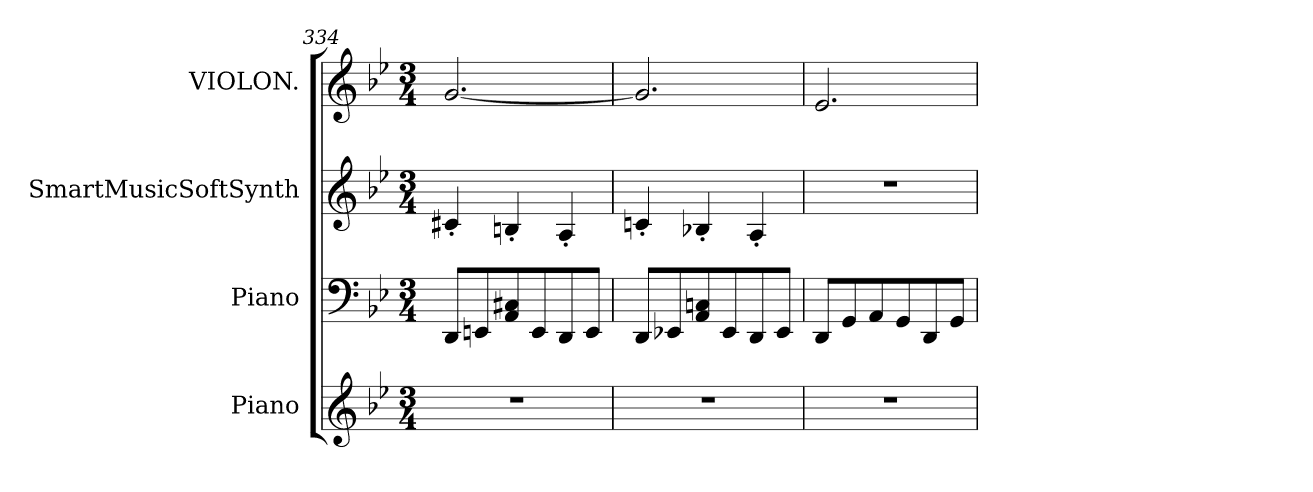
**kern	**kern	**kern	**kern
*part4	*part3	*part2	*part1
*staff4	*staff3	*staff2	*staff1
*I"Piano	*I"Piano	*I"SmartMusicSoftSynth	*I"VIOLON.
*I'P.	*	*	*
*clefG2	*clefF4	*clefG2	*clefG2
*k[b-e-]	*k[b-e-]	*k[b-e-]	*k[b-e-]
*M3/4	*M3/4	*M3/4	*M3/4
=334	=334	=334	=334
2.r	8DD/L	4c#X'/	[2.g/
.	8EEn/	.	.
.	8AA/ 8C#X/	4Bn'/	.
.	8EE/	.	.
.	8DD/	4A'/	.
.	8EE/J	.	.
!!LO:LB:g=z
=335	=335	=335	=335
2.r	8DD/L	4cn'/	2.g/]
.	8EE-X/	.	.
.	8AA/ 8Cn/	4B-X'/	.
.	8EE-/	.	.
.	8DD/	4A'/	.
.	8EE-/J	.	.
=336	=336	=336	=336
2.r	8DD/L	2.r	2.e-/
.	8GG/	.	.
.	8AA/	.	.
.	8GG/	.	.
.	8DD/	.	.
.	8GG/J	.	.
=	=	=	=
*-	*-	*-	*-
